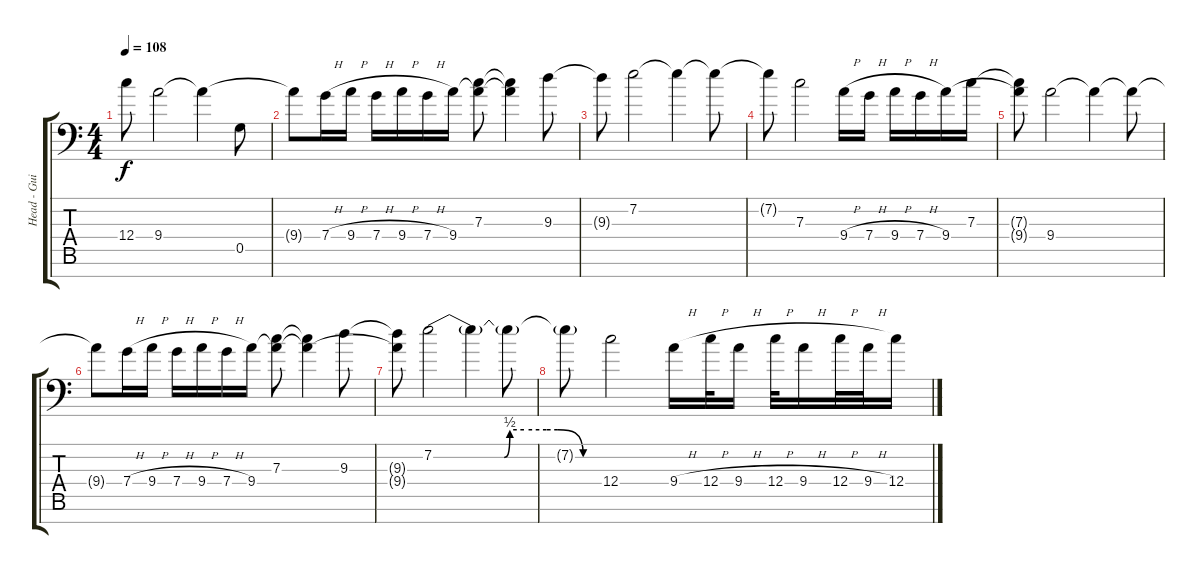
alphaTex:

\track ("Head - Guitar" "Head - Gui") {instrument overdrivenguitar}
\staff {score tabs}
\tuning (D4 A3 F3 C3 G2 D2 A1) {hide}
\ts (4 4)
\tempo 108
\clef f4
\ks c
12.4{t}.8{dy f} 9.4.2 9.4{t}.4 0.5.8 |
9.4{t}.8 7.4{h}.16 9.4{h}.16 7.4{h}.16 9.4{h}.16 7.4{h}.16 9.4.16 (7.3 9.4{t}).8 (7.3{t} 9.4{t}).4 9.3.8 |
9.3{t}.8 7.2.2 7.2{t}.4 7.2{t}.8 |
7.2{t}.8 7.3.2 9.4{h}.16 7.4{h}.16 9.4{h}.16 7.4{h}.16 9.4.16 7.3.16 |
(7.3{t} 9.4{t}).8 9.4.2 9.4{t}.4 9.4{t}.8 |
9.4{t}.8 7.4{h}.16 9.4{h}.16 7.4{h}.16 9.4{h}.16 7.4{h}.16 9.4.16 (7.3 9.4{t}).8 (7.3{t} 9.4{t}).4 9.3.8 |
(9.3{t} 9.4{t}).8 7.2{be (custom 0 0 25 0 27 2 32 2 40 2 44 2 53 0 60 0)}.2 7.2{t}.4 7.2{t}.8 |
7.2{t}.8 12.4.2 9.4{h}.16 12.4{h}.32 9.4{h}.16 12.4{h}.32 9.4{h}.16 12.4{h}.32 9.4{h}.32 12.4.16
